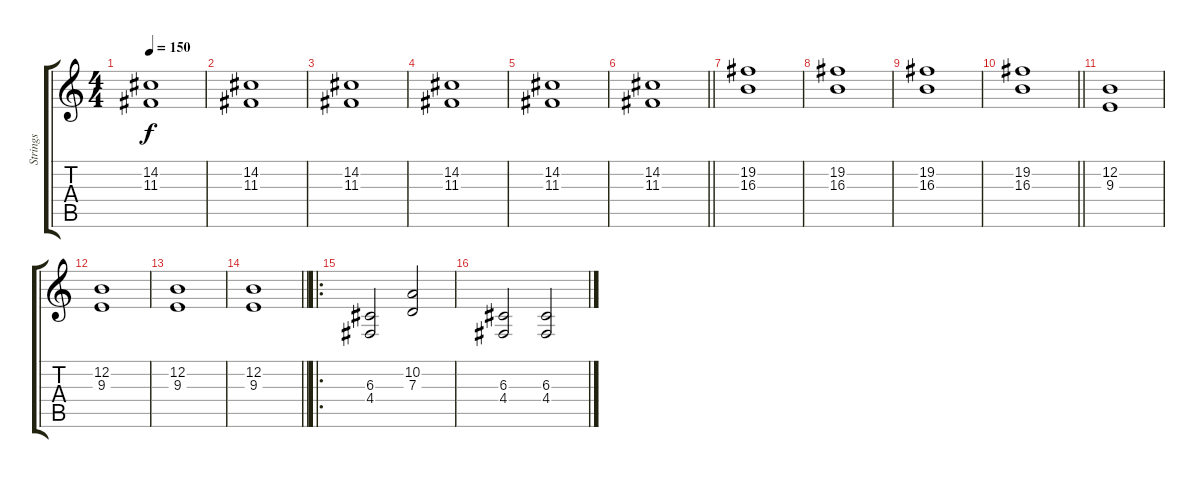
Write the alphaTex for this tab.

\track ("Strings" "Strings") {instrument lead2sawtooth}
\staff {score tabs}
\tuning (E4 B3 G3 D3 A2 E2) {hide}
\ts (4 4)
\tempo 150
\clef g2
\ks c
(14.2 11.3).1{dy f} |
(14.2 11.3).1 |
(14.2 11.3).1 |
(14.2 11.3).1 |
(14.2 11.3).1 |
\barLineRight lightlight
(14.2 11.3).1 |
(19.2 16.3).1 |
(19.2 16.3).1 |
(19.2 16.3).1 |
\barLineRight lightlight
(19.2 16.3).1 |
(12.2 9.3).1 |
(12.2 9.3).1 |
(12.2 9.3).1 |
\barLineRight lightlight
(12.2 9.3).1 |
\ro
(6.3 4.4).2 (10.2 7.3).2 |
(6.3 4.4).2 (6.3 4.4).2
